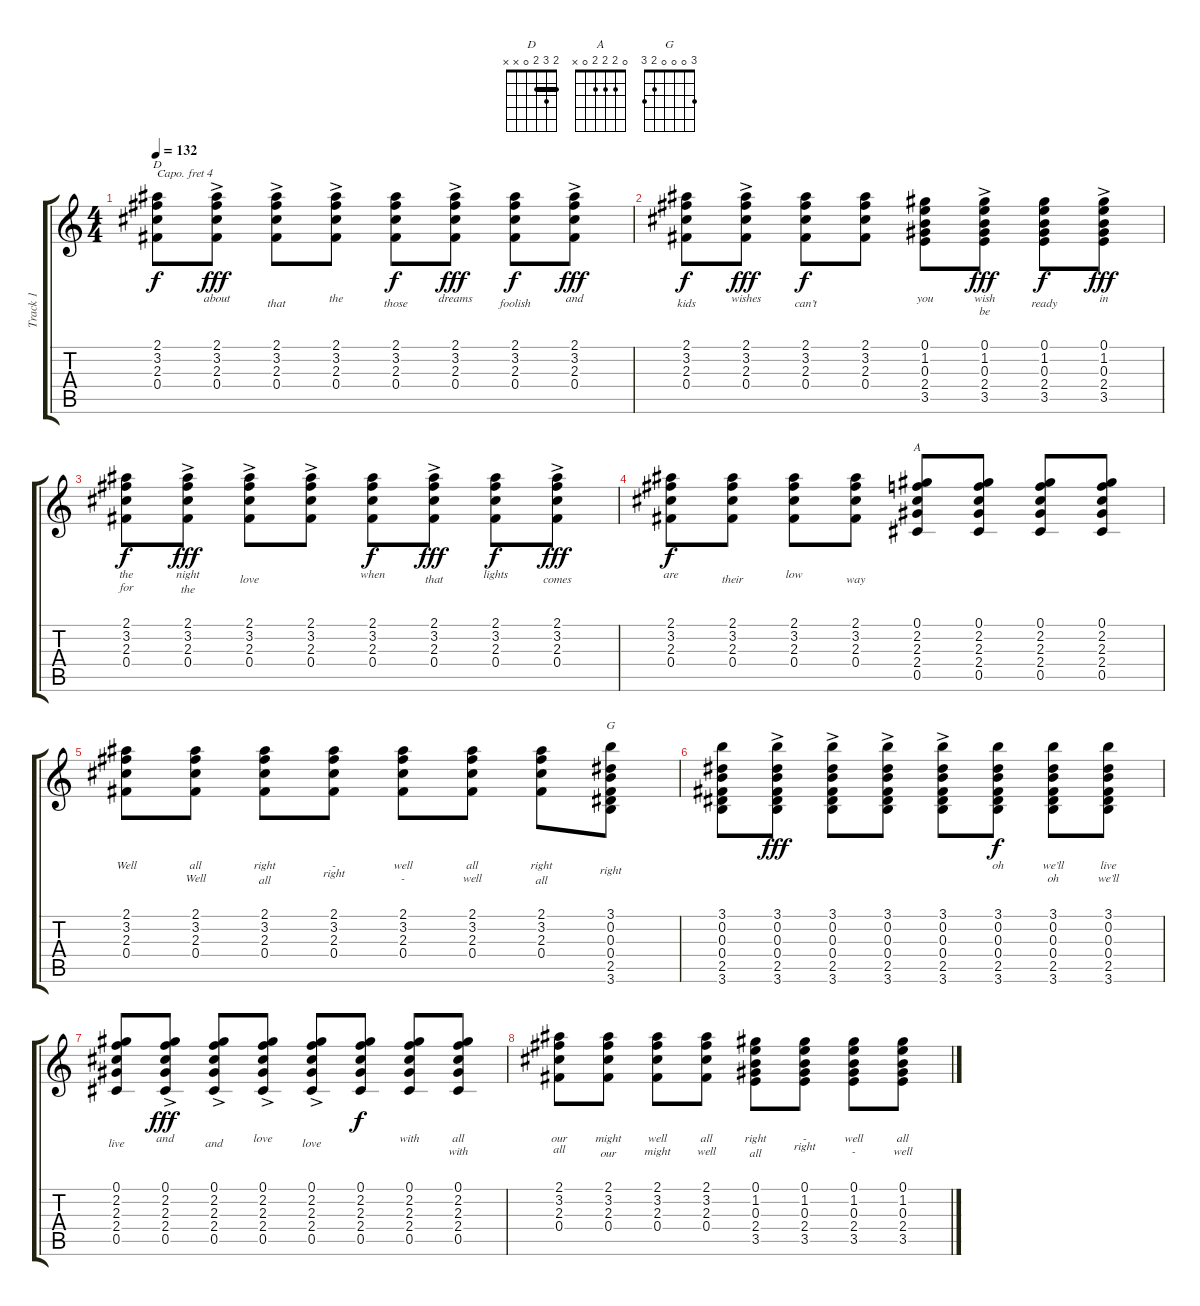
\track ("Track 1" "Track 1") {instrument acousticguitarnylon}
\staff {score tabs}
\capo 4
\tuning (E4 B3 G3 D3 A2 E2) {hide}
\chord ("D" 2 3 2 0 x x) {barre 2}
\chord ("A" 0 2 2 2 0 x)
\chord ("G" 3 0 0 0 2 3)
\ts (4 4)
\tempo 132
\clef g2
\ks c
(2.1 3.2 2.3 0.4).8{ch "D" lyrics (0 "") lyrics (1 "") lyrics (2 "") lyrics (3 "") lyrics (4 "") dy f} (2.1{ac} 3.2{ac} 2.3{ac} 0.4{ac}).8{lyrics (0 "about") lyrics (1 "") lyrics (2 "") lyrics (3 "") lyrics (4 "") dy fff} (2.1{ac} 3.2{ac} 2.3{ac} 0.4{ac}).8{lyrics (0 "") lyrics (1 "that") lyrics (2 "") lyrics (3 "") lyrics (4 "")} (2.1{ac} 3.2{ac} 2.3{ac} 0.4{ac}).8{lyrics (0 "the") lyrics (1 "") lyrics (2 "") lyrics (3 "") lyrics (4 "")} (2.1 3.2 2.3 0.4).8{lyrics (0 "") lyrics (1 "those") lyrics (2 "") lyrics (3 "") lyrics (4 "") dy f} (2.1{ac} 3.2{ac} 2.3{ac} 0.4{ac}).8{lyrics (0 "dreams") lyrics (1 "") lyrics (2 "") lyrics (3 "") lyrics (4 "") dy fff} (2.1 3.2 2.3 0.4).8{lyrics (0 "") lyrics (1 "foolish") lyrics (2 "") lyrics (3 "") lyrics (4 "") dy f} (2.1{ac} 3.2{ac} 2.3{ac} 0.4{ac}).8{lyrics (0 "and") lyrics (1 "") lyrics (2 "") lyrics (3 "") lyrics (4 "") dy fff} |
(2.1 3.2 2.3 0.4).8{lyrics (0 "") lyrics (1 "kids") lyrics (2 "") lyrics (3 "") lyrics (4 "") dy f} (2.1{ac} 3.2{ac} 2.3{ac} 0.4{ac}).8{lyrics (0 "wishes") lyrics (1 "") lyrics (2 "") lyrics (3 "") lyrics (4 "") dy fff} (2.1 3.2 2.3 0.4).8{lyrics (0 "") lyrics (1 "can’t") lyrics (2 "") lyrics (3 "") lyrics (4 "") dy f} (2.1 3.2 2.3 0.4).8{lyrics (0 "") lyrics (1 "") lyrics (2 "") lyrics (3 "") lyrics (4 "")} (0.1 1.2 0.3 2.4 3.5).8{lyrics (0 "you") lyrics (1 "") lyrics (2 "") lyrics (3 "") lyrics (4 "")} (0.1{ac} 1.2{ac} 0.3{ac} 2.4{ac} 3.5{ac}).8{lyrics (0 "wish") lyrics (1 "be") lyrics (2 "") lyrics (3 "") lyrics (4 "") dy fff} (0.1 1.2 0.3 2.4 3.5).8{lyrics (0 "") lyrics (1 "ready") lyrics (2 "") lyrics (3 "") lyrics (4 "") dy f} (0.1{ac} 1.2{ac} 0.3{ac} 2.4{ac} 3.5{ac}).8{lyrics (0 "in") lyrics (1 "") lyrics (2 "") lyrics (3 "") lyrics (4 "") dy fff} |
(2.1 3.2 2.3 0.4).8{lyrics (0 "the") lyrics (1 "for") lyrics (2 "") lyrics (3 "") lyrics (4 "") dy f} (2.1{ac} 3.2{ac} 2.3{ac} 0.4{ac}).8{lyrics (0 "night") lyrics (1 "the") lyrics (2 "") lyrics (3 "") lyrics (4 "") dy fff} (2.1{ac} 3.2{ac} 2.3{ac} 0.4{ac}).8{lyrics (0 "") lyrics (1 "love") lyrics (2 "") lyrics (3 "") lyrics (4 "")} (2.1{ac} 3.2{ac} 2.3{ac} 0.4{ac}).8{lyrics (0 "") lyrics (1 "") lyrics (2 "") lyrics (3 "") lyrics (4 "")} (2.1 3.2 2.3 0.4).8{lyrics (0 "when") lyrics (1 "") lyrics (2 "") lyrics (3 "") lyrics (4 "") dy f} (2.1{ac} 3.2{ac} 2.3{ac} 0.4{ac}).8{lyrics (0 "") lyrics (1 "that") lyrics (2 "") lyrics (3 "") lyrics (4 "") dy fff} (2.1 3.2 2.3 0.4).8{lyrics (0 "lights") lyrics (1 "") lyrics (2 "") lyrics (3 "") lyrics (4 "") dy f} (2.1{ac} 3.2{ac} 2.3{ac} 0.4{ac}).8{lyrics (0 "") lyrics (1 "comes") lyrics (2 "") lyrics (3 "") lyrics (4 "") dy fff} |
(2.1 3.2 2.3 0.4).8{lyrics (0 "are") lyrics (1 "") lyrics (2 "") lyrics (3 "") lyrics (4 "") dy f} (2.1 3.2 2.3 0.4).8{lyrics (0 "") lyrics (1 "their") lyrics (2 "") lyrics (3 "") lyrics (4 "")} (2.1 3.2 2.3 0.4).8{lyrics (0 "low") lyrics (1 "") lyrics (2 "") lyrics (3 "") lyrics (4 "")} (2.1 3.2 2.3 0.4).8{lyrics (0 "") lyrics (1 "way") lyrics (2 "") lyrics (3 "") lyrics (4 "")} (0.1 2.2 2.3 2.4 0.5).8{ch "A" lyrics (0 "") lyrics (1 "") lyrics (2 "") lyrics (3 "") lyrics (4 "")} (0.1 2.2 2.3 2.4 0.5).8{lyrics (0 "") lyrics (1 "") lyrics (2 "") lyrics (3 "") lyrics (4 "")} (0.1 2.2 2.3 2.4 0.5).8{lyrics (0 "") lyrics (1 "") lyrics (2 "") lyrics (3 "") lyrics (4 "")} (0.1 2.2 2.3 2.4 0.5).8{lyrics (0 "") lyrics (1 "") lyrics (2 "") lyrics (3 "") lyrics (4 "")} |
(2.1 3.2 2.3 0.4).8{lyrics (0 "Well") lyrics (1 "") lyrics (2 "") lyrics (3 "") lyrics (4 "")} (2.1 3.2 2.3 0.4).8{lyrics (0 "all") lyrics (1 "Well") lyrics (2 "") lyrics (3 "") lyrics (4 "")} (2.1 3.2 2.3 0.4).8{lyrics (0 "right") lyrics (1 "all") lyrics (2 "") lyrics (3 "") lyrics (4 "")} (2.1 3.2 2.3 0.4).8{lyrics (0 "-") lyrics (1 "right") lyrics (2 "") lyrics (3 "") lyrics (4 "")} (2.1 3.2 2.3 0.4).8{lyrics (0 "well") lyrics (1 "-") lyrics (2 "") lyrics (3 "") lyrics (4 "")} (2.1 3.2 2.3 0.4).8{lyrics (0 "all") lyrics (1 "well") lyrics (2 "") lyrics (3 "") lyrics (4 "")} (2.1 3.2 2.3 0.4).8{lyrics (0 "right") lyrics (1 "all") lyrics (2 "") lyrics (3 "") lyrics (4 "")} (3.1 0.2 0.3 0.4 2.5 3.6).8{ch "G" lyrics (0 "") lyrics (1 "right") lyrics (2 "") lyrics (3 "") lyrics (4 "")} |
(3.1 0.2 0.3 0.4 2.5 3.6).8{lyrics (0 "") lyrics (1 "") lyrics (2 "") lyrics (3 "") lyrics (4 "")} (3.1{ac} 0.2{ac} 0.3{ac} 0.4{ac} 2.5{ac} 3.6{ac}).8{lyrics (0 "") lyrics (1 "") lyrics (2 "") lyrics (3 "") lyrics (4 "") dy fff} (3.1{ac} 0.2{ac} 0.3{ac} 0.4{ac} 2.5{ac} 3.6{ac}).8{lyrics (0 "") lyrics (1 "") lyrics (2 "") lyrics (3 "") lyrics (4 "")} (3.1{ac} 0.2{ac} 0.3{ac} 0.4{ac} 2.5{ac} 3.6{ac}).8{lyrics (0 "") lyrics (1 "") lyrics (2 "") lyrics (3 "") lyrics (4 "")} (3.1{ac} 0.2{ac} 0.3{ac} 0.4{ac} 2.5{ac} 3.6{ac}).8{lyrics (0 "") lyrics (1 "") lyrics (2 "") lyrics (3 "") lyrics (4 "")} (3.1 0.2 0.3 0.4 2.5 3.6).8{lyrics (0 "oh") lyrics (1 "") lyrics (2 "") lyrics (3 "") lyrics (4 "") dy f} (3.1 0.2 0.3 0.4 2.5 3.6).8{lyrics (0 "we’ll") lyrics (1 "oh") lyrics (2 "") lyrics (3 "") lyrics (4 "")} (3.1 0.2 0.3 0.4 2.5 3.6).8{lyrics (0 "live") lyrics (1 "we’ll") lyrics (2 "") lyrics (3 "") lyrics (4 "")} |
(0.1 2.2 2.3 2.4 0.5).8{lyrics (0 "") lyrics (1 "live") lyrics (2 "") lyrics (3 "") lyrics (4 "")} (0.1{ac} 2.2{ac} 2.3{ac} 2.4{ac} 0.5{ac}).8{lyrics (0 "and") lyrics (1 "") lyrics (2 "") lyrics (3 "") lyrics (4 "") dy fff} (0.1{ac} 2.2{ac} 2.3{ac} 2.4{ac} 0.5{ac}).8{lyrics (0 "") lyrics (1 "and") lyrics (2 "") lyrics (3 "") lyrics (4 "")} (0.1{ac} 2.2{ac} 2.3{ac} 2.4{ac} 0.5{ac}).8{lyrics (0 "love") lyrics (1 "") lyrics (2 "") lyrics (3 "") lyrics (4 "")} (0.1{ac} 2.2{ac} 2.3{ac} 2.4{ac} 0.5{ac}).8{lyrics (0 "") lyrics (1 "love") lyrics (2 "") lyrics (3 "") lyrics (4 "")} (0.1 2.2 2.3 2.4 0.5).8{lyrics (0 "") lyrics (1 "") lyrics (2 "") lyrics (3 "") lyrics (4 "") dy f} (0.1 2.2 2.3 2.4 0.5).8{lyrics (0 "with") lyrics (1 "") lyrics (2 "") lyrics (3 "") lyrics (4 "")} (0.1 2.2 2.3 2.4 0.5).8{lyrics (0 "all") lyrics (1 "with") lyrics (2 "") lyrics (3 "") lyrics (4 "")} |
(2.1 3.2 2.3 0.4).8{lyrics (0 "our") lyrics (1 "all") lyrics (2 "") lyrics (3 "") lyrics (4 "")} (2.1 3.2 2.3 0.4).8{lyrics (0 "might") lyrics (1 "our") lyrics (2 "") lyrics (3 "") lyrics (4 "")} (2.1 3.2 2.3 0.4).8{lyrics (0 "well") lyrics (1 "might") lyrics (2 "") lyrics (3 "") lyrics (4 "")} (2.1 3.2 2.3 0.4).8{lyrics (0 "all") lyrics (1 "well") lyrics (2 "") lyrics (3 "") lyrics (4 "")} (0.1 1.2 0.3 2.4 3.5).8{lyrics (0 "right") lyrics (1 "all") lyrics (2 "") lyrics (3 "") lyrics (4 "")} (0.1 1.2 0.3 2.4 3.5).8{lyrics (0 "-") lyrics (1 "right") lyrics (2 "") lyrics (3 "") lyrics (4 "")} (0.1 1.2 0.3 2.4 3.5).8{lyrics (0 "well") lyrics (1 "-") lyrics (2 "") lyrics (3 "") lyrics (4 "")} (0.1 1.2 0.3 2.4 3.5).8{lyrics (0 "all") lyrics (1 "well") lyrics (2 "") lyrics (3 "") lyrics (4 "")}
